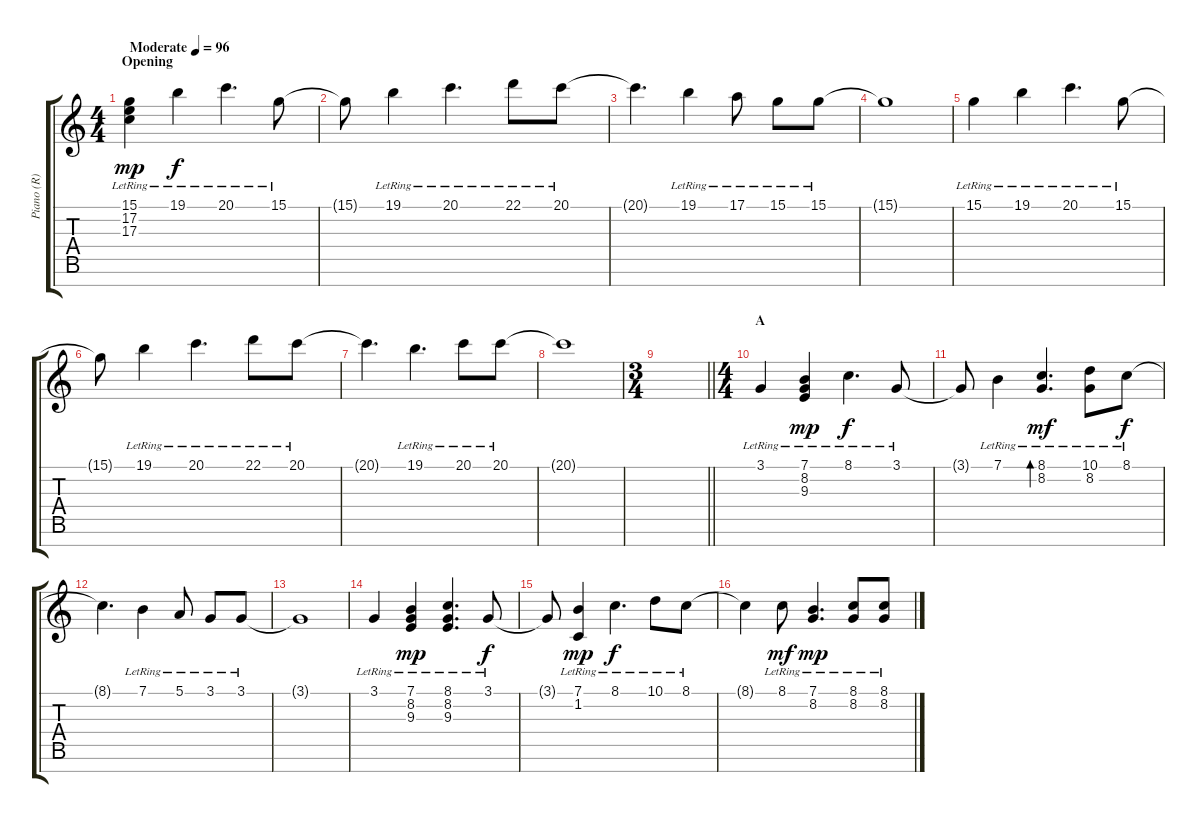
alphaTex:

\track ("Piano (R)" "Piano (R)") {instrument acousticgrandpiano}
\staff {score tabs}
\tuning (E4 B3 G3 D3 A2 E2 B1) {hide}
\ts (4 4)
\section ("" "Opening")
\tempo (96 "Moderate")
\clef g2
\ks c
(15.1{lr} 17.2{lr} 17.3{lr}).4{dy mp instrument acousticgrandpiano} 19.1{lr}.4{dy f} 20.1{lr}.4{d} 15.1{lr}.8 |
15.1{t}.8 19.1{lr}.4 20.1{lr}.4{d} 22.1{lr}.8 20.1{lr}.8 |
20.1{t}.4{d} 19.1{lr}.4 17.1{lr}.8 15.1{lr}.8 15.1{lr}.8 |
15.1{t}.1 |
15.1{lr}.4 19.1{lr}.4 20.1{lr}.4{d} 15.1{lr}.8 |
15.1{t}.8 19.1{lr}.4 20.1{lr}.4{d} 22.1{lr}.8 20.1{lr}.8 |
20.1{t}.4{d} 19.1{lr}.4{d} 20.1{lr}.8 20.1{lr}.8 |
20.1{t}.1 |
\ts (3 4)
\barLineRight lightlight
|
\ts (4 4)
\section ("" "A")
3.1{lr}.4 (7.1{lr} 8.2{lr} 9.3{lr}).4{dy mp} 8.1{lr}.4{d dy f} 3.1{lr}.8 |
3.1{t}.8 7.1{lr}.4 (8.1{lr} 8.2{lr}).4{d bd 60 dy mf} (10.1{lr} 8.2{lr}).8 8.1{lr}.8{dy f} |
8.1{t}.4{d} 7.1{lr}.4 5.1{lr}.8 3.1{lr}.8 3.1{lr}.8 |
3.1{t}.1 |
3.1{lr}.4 (7.1{lr} 8.2{lr} 9.3{lr}).4{dy mp} (8.1{lr} 8.2{lr} 9.3{lr}).4{d} 3.1{lr}.8{dy f} |
3.1{t}.8 (7.1{lr} 1.2{lr}).4{dy mp} 8.1{lr}.4{d dy f} 10.1{lr}.8 8.1{lr}.8 |
8.1{t}.4 8.1{lr}.8{dy mf} (7.1{lr} 8.2{lr}).4{d dy mp} (8.1{lr} 8.2{lr}).8 (8.1{lr} 8.2{lr}).8
